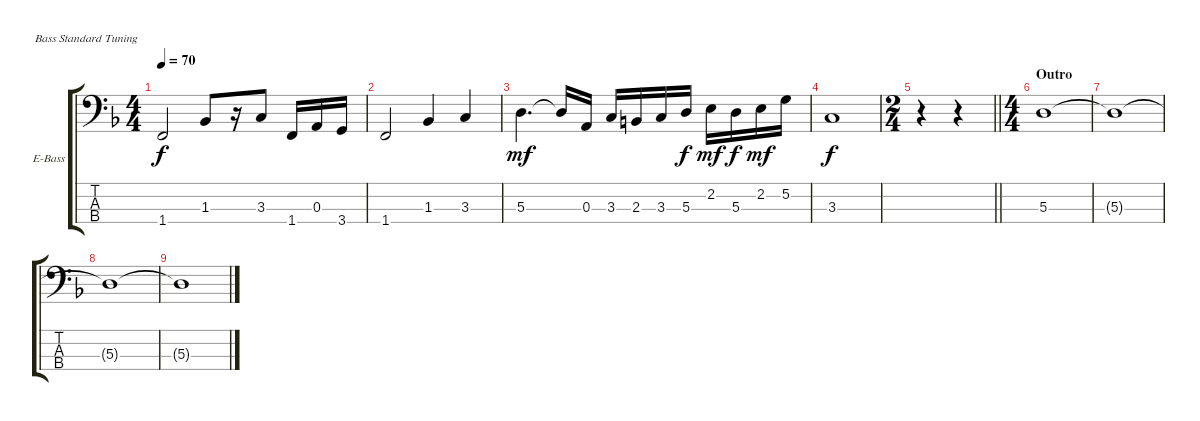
\bracketExtendMode groupsimilarinstruments
\firstSystemTrackNameOrientation horizontal
\otherSystemsTrackNameOrientation horizontal
\track ("Бас" "E-Bass") {instrument electricbassfinger}
\staff {score tabs}
\tuning (G2 D2 A1 E1)
\ts (4 4)
\tempo 70
\clef f4
\ks dminor
1.4.2{dy f} 1.3.8 r.16 3.3.8 1.4.16 0.3.16 3.4.16 |
1.4.2 1.3.4 3.3.4 |
5.3.4{d dy mf} 5.3{t}.16 0.3.16 3.3.16 2.3.16 3.3.16 5.3.16{dy f} 2.2.16{dy mf} 5.3.16{dy f} 2.2.16{dy mf} 5.2.16 |
3.3.1{dy f} |
\ts (2 4)
\beaming (8 2 2)
\barLineRight lightlight
r.4 r.4 |
\ts (4 4)
\beaming (8 2 2 2 2)
\section ("" "Outro")
5.3.1 |
5.3{t}.1 |
5.3{t}.1 |
5.3{t}.1
